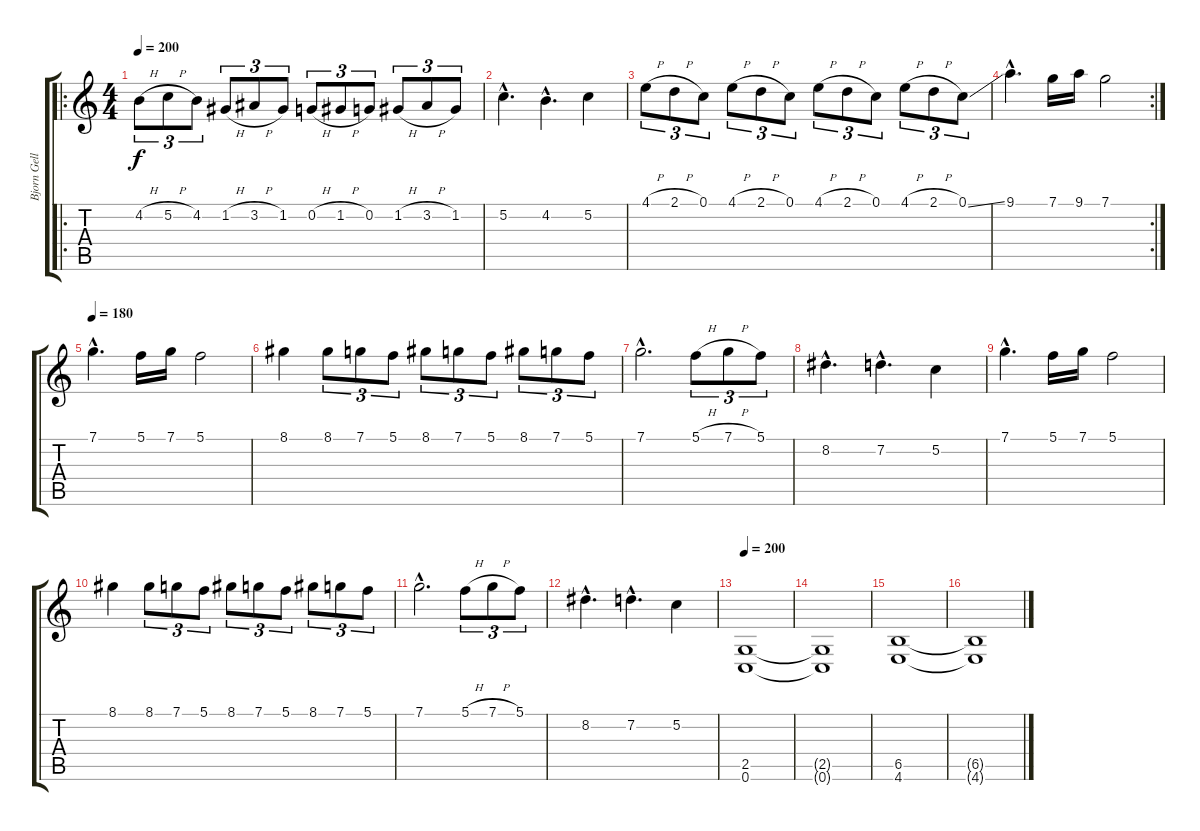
\track ("Bjorn Gellotte" "Bjorn Gell") {instrument distortionguitar}
\staff {score tabs}
\tuning (C4 G3 Eb3 Bb2 F2 C2) {hide}
\ro
\ts (4 4)
\tempo 200
\clef g2
\ks c
4.2{h}.8{tu (3 2) dy f} 5.2{h}.8{tu (3 2)} 4.2.8{tu (3 2)} 1.2{h}.8{tu (3 2)} 3.2{h}.8{tu (3 2)} 1.2.8{tu (3 2)} 0.2{h}.8{tu (3 2)} 1.2{h}.8{tu (3 2)} 0.2.8{tu (3 2)} 1.2{h}.8{tu (3 2)} 3.2{h}.8{tu (3 2)} 1.2.8{tu (3 2)} |
5.2{hac}.4{d} 4.2{hac}.4{d} 5.2.4 |
4.1{h}.8{tu (3 2)} 2.1{h}.8{tu (3 2)} 0.1.8{tu (3 2)} 4.1{h}.8{tu (3 2)} 2.1{h}.8{tu (3 2)} 0.1.8{tu (3 2)} 4.1{h}.8{tu (3 2)} 2.1{h}.8{tu (3 2)} 0.1.8{tu (3 2)} 4.1{h}.8{tu (3 2)} 2.1{h}.8{tu (3 2)} 0.1{ss}.8{tu (3 2)} |
\rc 2
9.1{hac}.4{d} 7.1.16 9.1.16 7.1.2 |
\tempo 180
7.1{hac}.4{d} 5.1.16 7.1.16 5.1.2 |
8.1.4 8.1.8{tu (3 2)} 7.1.8{tu (3 2)} 5.1.8{tu (3 2)} 8.1.8{tu (3 2)} 7.1.8{tu (3 2)} 5.1.8{tu (3 2)} 8.1.8{tu (3 2)} 7.1.8{tu (3 2)} 5.1.8{tu (3 2)} |
7.1{hac}.2{d} 5.1{h}.8{tu (3 2)} 7.1{h}.8{tu (3 2)} 5.1.8{tu (3 2)} |
8.2{hac}.4{d} 7.2{hac}.4{d} 5.2.4 |
7.1{hac}.4{d} 5.1.16 7.1.16 5.1.2 |
8.1.4 8.1.8{tu (3 2)} 7.1.8{tu (3 2)} 5.1.8{tu (3 2)} 8.1.8{tu (3 2)} 7.1.8{tu (3 2)} 5.1.8{tu (3 2)} 8.1.8{tu (3 2)} 7.1.8{tu (3 2)} 5.1.8{tu (3 2)} |
7.1{hac}.2{d} 5.1{h}.8{tu (3 2)} 7.1{h}.8{tu (3 2)} 5.1.8{tu (3 2)} |
8.2{hac}.4{d} 7.2{hac}.4{d} 5.2.4 |
\tempo 200
(2.5 0.6).1 |
(2.5{t} 0.6{t}).1 |
(6.5 4.6).1 |
(6.5{t} 4.6{t}).1
